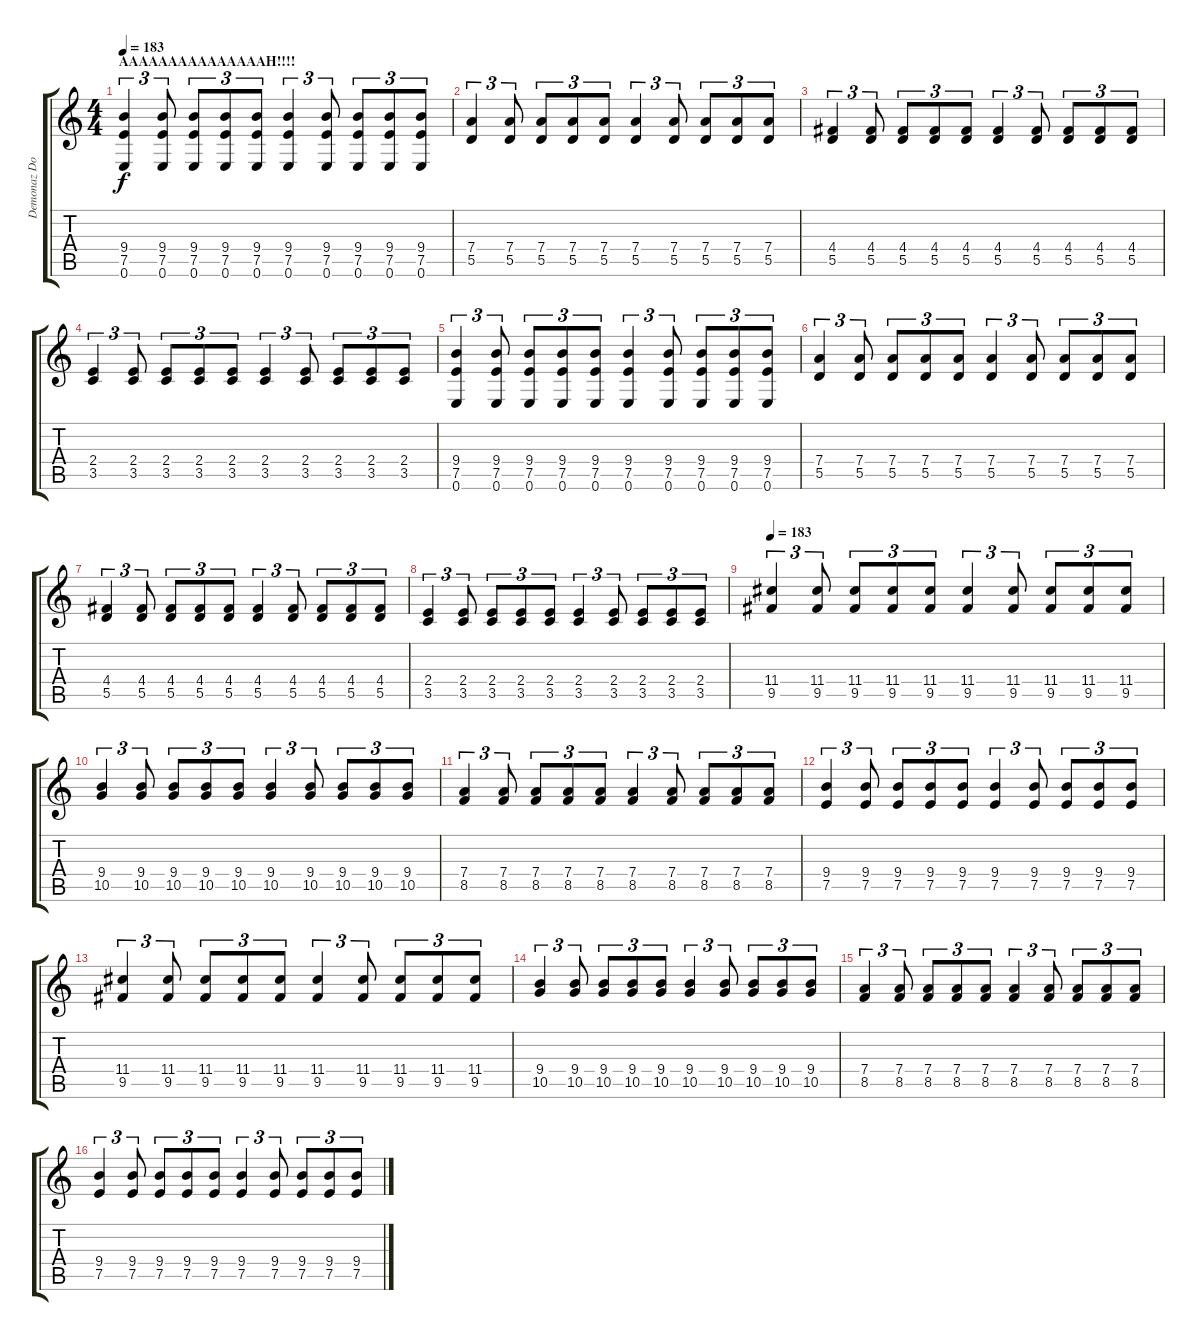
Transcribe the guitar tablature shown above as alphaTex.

\track ("Demonaz Doom Occulta" "Demonaz Do") {instrument distortionguitar}
\staff {score tabs}
\tuning (E4 B3 G3 D3 A2 E2) {hide}
\ts (4 4)
\section ("" "AAAAAAAAAAAAAAAH!!!!")
\tempo 183
\clef g2
\ks c
(9.4 7.5 0.6).4{tu (3 2) dy f} (9.4 7.5 0.6).8{tu (3 2)} (9.4 7.5 0.6).8{tu (3 2)} (9.4 7.5 0.6).8{tu (3 2)} (9.4 7.5 0.6).8{tu (3 2)} (9.4 7.5 0.6).4{tu (3 2)} (9.4 7.5 0.6).8{tu (3 2)} (9.4 7.5 0.6).8{tu (3 2)} (9.4 7.5 0.6).8{tu (3 2)} (9.4 7.5 0.6).8{tu (3 2)} |
(7.4 5.5).4{tu (3 2)} (7.4 5.5).8{tu (3 2)} (7.4 5.5).8{tu (3 2)} (7.4 5.5).8{tu (3 2)} (7.4 5.5).8{tu (3 2)} (7.4 5.5).4{tu (3 2)} (7.4 5.5).8{tu (3 2)} (7.4 5.5).8{tu (3 2)} (7.4 5.5).8{tu (3 2)} (7.4 5.5).8{tu (3 2)} |
(4.4 5.5).4{tu (3 2)} (4.4 5.5).8{tu (3 2)} (4.4 5.5).8{tu (3 2)} (4.4 5.5).8{tu (3 2)} (4.4 5.5).8{tu (3 2)} (4.4 5.5).4{tu (3 2)} (4.4 5.5).8{tu (3 2)} (4.4 5.5).8{tu (3 2)} (4.4 5.5).8{tu (3 2)} (4.4 5.5).8{tu (3 2)} |
(2.4 3.5).4{tu (3 2)} (2.4 3.5).8{tu (3 2)} (2.4 3.5).8{tu (3 2)} (2.4 3.5).8{tu (3 2)} (2.4 3.5).8{tu (3 2)} (2.4 3.5).4{tu (3 2)} (2.4 3.5).8{tu (3 2)} (2.4 3.5).8{tu (3 2)} (2.4 3.5).8{tu (3 2)} (2.4 3.5).8{tu (3 2)} |
(9.4 7.5 0.6).4{tu (3 2)} (9.4 7.5 0.6).8{tu (3 2)} (9.4 7.5 0.6).8{tu (3 2)} (9.4 7.5 0.6).8{tu (3 2)} (9.4 7.5 0.6).8{tu (3 2)} (9.4 7.5 0.6).4{tu (3 2)} (9.4 7.5 0.6).8{tu (3 2)} (9.4 7.5 0.6).8{tu (3 2)} (9.4 7.5 0.6).8{tu (3 2)} (9.4 7.5 0.6).8{tu (3 2)} |
(7.4 5.5).4{tu (3 2)} (7.4 5.5).8{tu (3 2)} (7.4 5.5).8{tu (3 2)} (7.4 5.5).8{tu (3 2)} (7.4 5.5).8{tu (3 2)} (7.4 5.5).4{tu (3 2)} (7.4 5.5).8{tu (3 2)} (7.4 5.5).8{tu (3 2)} (7.4 5.5).8{tu (3 2)} (7.4 5.5).8{tu (3 2)} |
(4.4 5.5).4{tu (3 2)} (4.4 5.5).8{tu (3 2)} (4.4 5.5).8{tu (3 2)} (4.4 5.5).8{tu (3 2)} (4.4 5.5).8{tu (3 2)} (4.4 5.5).4{tu (3 2)} (4.4 5.5).8{tu (3 2)} (4.4 5.5).8{tu (3 2)} (4.4 5.5).8{tu (3 2)} (4.4 5.5).8{tu (3 2)} |
(2.4 3.5).4{tu (3 2)} (2.4 3.5).8{tu (3 2)} (2.4 3.5).8{tu (3 2)} (2.4 3.5).8{tu (3 2)} (2.4 3.5).8{tu (3 2)} (2.4 3.5).4{tu (3 2)} (2.4 3.5).8{tu (3 2)} (2.4 3.5).8{tu (3 2)} (2.4 3.5).8{tu (3 2)} (2.4 3.5).8{tu (3 2)} |
\tempo 183
(11.4 9.5).4{tu (3 2)} (11.4 9.5).8{tu (3 2)} (11.4 9.5).8{tu (3 2)} (11.4 9.5).8{tu (3 2)} (11.4 9.5).8{tu (3 2)} (11.4 9.5).4{tu (3 2)} (11.4 9.5).8{tu (3 2)} (11.4 9.5).8{tu (3 2)} (11.4 9.5).8{tu (3 2)} (11.4 9.5).8{tu (3 2)} |
(9.4 10.5).4{tu (3 2)} (9.4 10.5).8{tu (3 2)} (9.4 10.5).8{tu (3 2)} (9.4 10.5).8{tu (3 2)} (9.4 10.5).8{tu (3 2)} (9.4 10.5).4{tu (3 2)} (9.4 10.5).8{tu (3 2)} (9.4 10.5).8{tu (3 2)} (9.4 10.5).8{tu (3 2)} (9.4 10.5).8{tu (3 2)} |
(7.4 8.5).4{tu (3 2)} (7.4 8.5).8{tu (3 2)} (7.4 8.5).8{tu (3 2)} (7.4 8.5).8{tu (3 2)} (7.4 8.5).8{tu (3 2)} (7.4 8.5).4{tu (3 2)} (7.4 8.5).8{tu (3 2)} (7.4 8.5).8{tu (3 2)} (7.4 8.5).8{tu (3 2)} (7.4 8.5).8{tu (3 2)} |
(9.4 7.5).4{tu (3 2)} (9.4 7.5).8{tu (3 2)} (9.4 7.5).8{tu (3 2)} (9.4 7.5).8{tu (3 2)} (9.4 7.5).8{tu (3 2)} (9.4 7.5).4{tu (3 2)} (9.4 7.5).8{tu (3 2)} (9.4 7.5).8{tu (3 2)} (9.4 7.5).8{tu (3 2)} (9.4 7.5).8{tu (3 2)} |
(11.4 9.5).4{tu (3 2)} (11.4 9.5).8{tu (3 2)} (11.4 9.5).8{tu (3 2)} (11.4 9.5).8{tu (3 2)} (11.4 9.5).8{tu (3 2)} (11.4 9.5).4{tu (3 2)} (11.4 9.5).8{tu (3 2)} (11.4 9.5).8{tu (3 2)} (11.4 9.5).8{tu (3 2)} (11.4 9.5).8{tu (3 2)} |
(9.4 10.5).4{tu (3 2)} (9.4 10.5).8{tu (3 2)} (9.4 10.5).8{tu (3 2)} (9.4 10.5).8{tu (3 2)} (9.4 10.5).8{tu (3 2)} (9.4 10.5).4{tu (3 2)} (9.4 10.5).8{tu (3 2)} (9.4 10.5).8{tu (3 2)} (9.4 10.5).8{tu (3 2)} (9.4 10.5).8{tu (3 2)} |
(7.4 8.5).4{tu (3 2)} (7.4 8.5).8{tu (3 2)} (7.4 8.5).8{tu (3 2)} (7.4 8.5).8{tu (3 2)} (7.4 8.5).8{tu (3 2)} (7.4 8.5).4{tu (3 2)} (7.4 8.5).8{tu (3 2)} (7.4 8.5).8{tu (3 2)} (7.4 8.5).8{tu (3 2)} (7.4 8.5).8{tu (3 2)} |
(9.4 7.5).4{tu (3 2)} (9.4 7.5).8{tu (3 2)} (9.4 7.5).8{tu (3 2)} (9.4 7.5).8{tu (3 2)} (9.4 7.5).8{tu (3 2)} (9.4 7.5).4{tu (3 2)} (9.4 7.5).8{tu (3 2)} (9.4 7.5).8{tu (3 2)} (9.4 7.5).8{tu (3 2)} (9.4 7.5).8{tu (3 2)}
